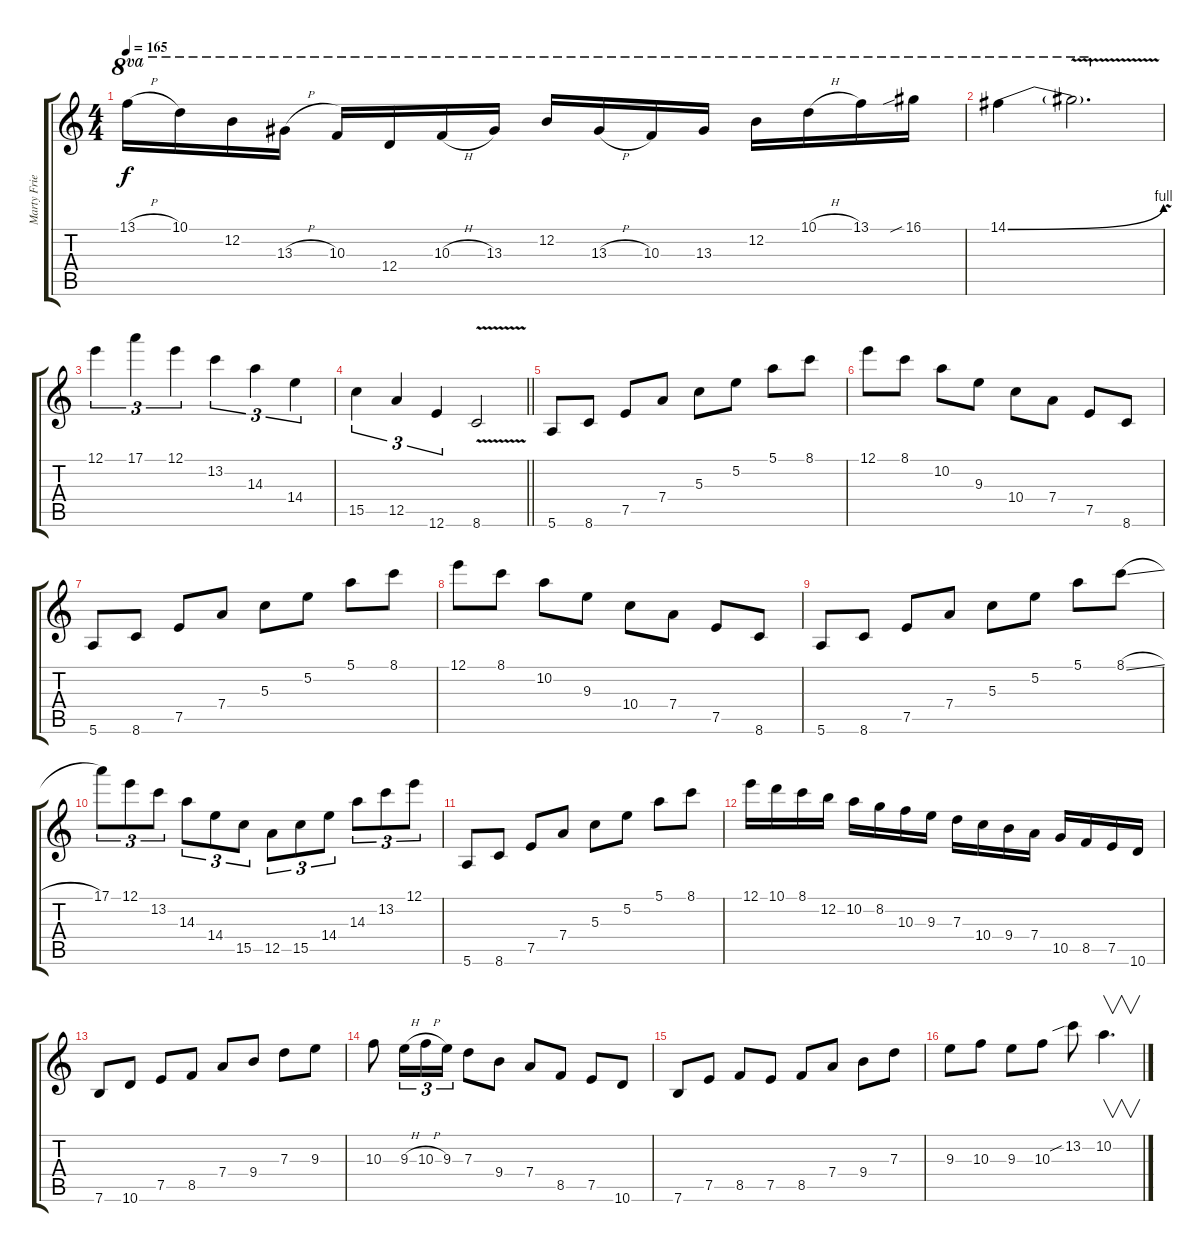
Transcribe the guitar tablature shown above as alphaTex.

\track ("Marty Friedman" "Marty Frie") {instrument distortionguitar}
\staff {score tabs}
\tuning (E4 B3 G3 D3 A2 E2) {hide}
\ts (4 4)
\tempo 165
\clef g2
\ks c
13.1{h}.16{ot 8va dy f} 10.1.16{ot 8va} 12.2.16{ot 8va} 13.3{h}.16{ot 8va} 10.3.16{ot 8va} 12.4.16{ot 8va} 10.3{h}.16{ot 8va} 13.3.16{ot 8va} 12.2.16{ot 8va} 13.3{h}.16{ot 8va} 10.3.16{ot 8va} 13.3.16{ot 8va} 12.2.16{ot 8va} 10.1{h}.16{ot 8va} 13.1.16{ot 8va} 16.1{sib}.16{ot 8va} |
14.1{be (bend 0 0 60 4)}.4{ot 8va} 14.1{v t}.2{d ot 8va} |
12.1.4{tu (3 2)} 17.1.4{tu (3 2)} 12.1.4{tu (3 2)} 13.2.4{tu (3 2)} 14.3.4{tu (3 2)} 14.4.4{tu (3 2)} |
\barLineRight lightlight
15.5.4{tu (3 2)} 12.5.4{tu (3 2)} 12.6.4{tu (3 2)} 8.6{v}.2 |
5.6.8 8.6.8 7.5.8 7.4.8 5.3.8 5.2.8 5.1.8 8.1.8 |
12.1.8 8.1.8 10.2.8 9.3.8 10.4.8 7.4.8 7.5.8 8.6.8 |
5.6.8 8.6.8 7.5.8 7.4.8 5.3.8 5.2.8 5.1.8 8.1.8 |
12.1.8 8.1.8 10.2.8 9.3.8 10.4.8 7.4.8 7.5.8 8.6.8 |
5.6.8 8.6.8 7.5.8 7.4.8 5.3.8 5.2.8 5.1.8 8.1{sl}.8 |
17.1.8{tu (3 2)} 12.1.8{tu (3 2)} 13.2.8{tu (3 2)} 14.3.8{tu (3 2)} 14.4.8{tu (3 2)} 15.5.8{tu (3 2)} 12.5.8{tu (3 2)} 15.5.8{tu (3 2)} 14.4.8{tu (3 2)} 14.3.8{tu (3 2)} 13.2.8{tu (3 2)} 12.1.8{tu (3 2)} |
5.6.8 8.6.8 7.5.8 7.4.8 5.3.8 5.2.8 5.1.8 8.1.8 |
12.1.16 10.1.16 8.1.16 12.2.16 10.2.16 8.2.16 10.3.16 9.3.16 7.3.16 10.4.16 9.4.16 7.4.16 10.5.16 8.5.16 7.5.16 10.6.16 |
7.6.8 10.6.8 7.5.8 8.5.8 7.4.8 9.4.8 7.3.8 9.3.8 |
10.3.8 9.3{h}.16{tu (3 2)} 10.3{h}.16{tu (3 2)} 9.3.16{tu (3 2)} 7.3.8 9.4.8 7.4.8 8.5.8 7.5.8 10.6.8 |
7.6.8 7.5.8 8.5.8 7.5.8 8.5.8 7.4.8 9.4.8 7.3.8 |
9.3.8 10.3.8 9.3.8 10.3.8 13.2{sib}.8 10.2.4{v d}
